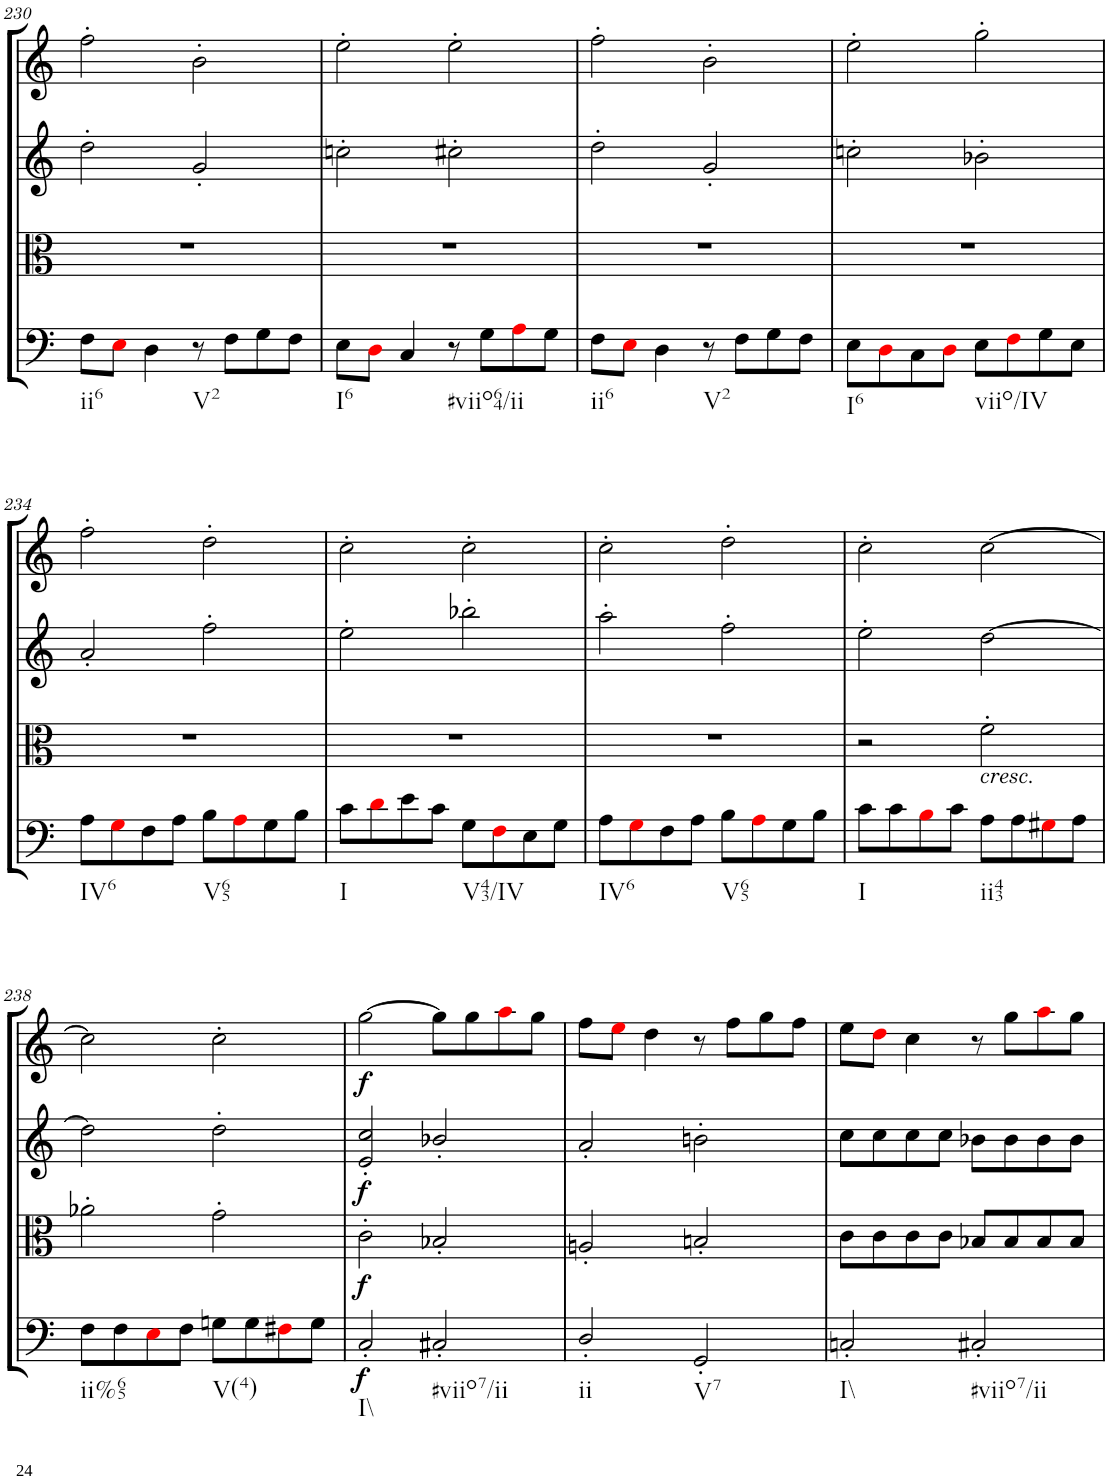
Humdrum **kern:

**kern	**dynam	**kern	**kern	**dynam	**kern	**dynam
*part4	*part4	*part3	*part2	*part2	*part1	*part1
*staff4	*staff4	*staff3	*staff2	*staff2	*staff1	*staff1
*I"Cello	*	*I"Viola	*I"2nd Violin	*	*I"1st Violin	*
!!LO:PB:g=z
*clefF4	*	*clefC3	*clefG2	*	*clefG2	*
*k[]	*	*k[]	*k[]	*	*k[]	*
*M2/2	*	*M2/2	*M2/2	*	*M2/2	*
*met(c|)	*	*met(c|)	*met(c|)	*	*met(c|)	*
=230	=230	=230	=230	=230	=230	=230
!LO:TX:b:t=ii6	!	!	!	!	!	!
8F\L	.	1r	2dd'\	.	2ff'\	.
8Ei\J	.	.	.	.	.	.
4D\	.	.	.	.	.	.
!LO:TX:b:t=V2	!	!	!	!	!	!
8r	.	.	2g'/	.	2b'\	.
8F\L	.	.	.	.	.	.
8G\	.	.	.	.	.	.
8F\J	.	.	.	.	.	.
=231	=231	=231	=231	=231	=231	=231
!LO:TX:b:t=I6	!	!	!	!	!	!
8E\L	.	1r	2ccn'\	.	2ee'\	.
8Di\J	.	.	.	.	.	.
4C/	.	.	.	.	.	.
!LO:TX:b:t=#viio64/ii	!	!	!	!	!	!
8r	.	.	2cc#X'\	.	2ee'\	.
8G\L	.	.	.	.	.	.
8Ai\	.	.	.	.	.	.
8G\J	.	.	.	.	.	.
=232	=232	=232	=232	=232	=232	=232
!LO:TX:b:t=ii6	!	!	!	!	!	!
8F\L	.	1r	2dd'\	.	2ff'\	.
8Ei\J	.	.	.	.	.	.
4D\	.	.	.	.	.	.
!LO:TX:b:t=V2	!	!	!	!	!	!
8r	.	.	2g'/	.	2b'\	.
8F\L	.	.	.	.	.	.
8G\	.	.	.	.	.	.
8F\J	.	.	.	.	.	.
=233	=233	=233	=233	=233	=233	=233
!LO:TX:b:t=I6	!	!	!	!	!	!
8E\L	.	1r	2ccn'\	.	2ee'\	.
8Di\	.	.	.	.	.	.
8C\	.	.	.	.	.	.
8Di\J	.	.	.	.	.	.
!LO:TX:b:t=viio/IV	!	!	!	!	!	!
8E\L	.	.	2b-X'\	.	2gg'\	.
8Fi\	.	.	.	.	.	.
8G\	.	.	.	.	.	.
8E\J	.	.	.	.	.	.
!!LO:LB:g=z
=234	=234	=234	=234	=234	=234	=234
!LO:TX:b:t=IV6	!	!	!	!	!	!
8A\L	.	1r	2a'/	.	2ff'\	.
8Gi\	.	.	.	.	.	.
8F\	.	.	.	.	.	.
8A\J	.	.	.	.	.	.
!LO:TX:b:t=V65	!	!	!	!	!	!
8B\L	.	.	2ff'\	.	2dd'\	.
8Ai\	.	.	.	.	.	.
8G\	.	.	.	.	.	.
8B\J	.	.	.	.	.	.
=235	=235	=235	=235	=235	=235	=235
!LO:TX:b:t=I	!	!	!	!	!	!
8c\L	.	1r	2ee'\	.	2cc'\	.
8di\	.	.	.	.	.	.
8e\	.	.	.	.	.	.
8c\J	.	.	.	.	.	.
!LO:TX:b:t=V43/IV	!	!	!	!	!	!
8G\L	.	.	2bb-X'\	.	2cc'\	.
8Fi\	.	.	.	.	.	.
8E\	.	.	.	.	.	.
8G\J	.	.	.	.	.	.
=236	=236	=236	=236	=236	=236	=236
!LO:TX:b:t=IV6	!	!	!	!	!	!
8A\L	.	1r	2aa'\	.	2cc'\	.
8Gi\	.	.	.	.	.	.
8F\	.	.	.	.	.	.
8A\J	.	.	.	.	.	.
!LO:TX:b:t=V65	!	!	!	!	!	!
8B\L	.	.	2ff'\	.	2dd'\	.
8Ai\	.	.	.	.	.	.
8G\	.	.	.	.	.	.
8B\J	.	.	.	.	.	.
=237	=237	=237	=237	=237	=237	=237
!LO:TX:b:t=I	!	!	!	!	!	!
8c\L	.	2r	2ee'\	.	2cc'\	.
8c\	.	.	.	.	.	.
8Bi\	.	.	.	.	.	.
8c\J	.	.	.	.	.	.
!	!	!LO:TX:b:i:t=cresc.	!	!	!	!
!LO:TX:b:t=ii43	!	!	!	!	!	!
8A\L	.	2f'\	[2dd\	.	[2cc\	.
8A\	.	.	.	.	.	.
8G#Xi\	.	.	.	.	.	.
8A\J	.	.	.	.	.	.
!!LO:LB:g=z
=238	=238	=238	=238	=238	=238	=238
!LO:TX:b:t=ii%65	!	!	!	!	!	!
8F\L	.	2a-X'\	2dd\]	.	2cc\]	.
8F\	.	.	.	.	.	.
8Ei\	.	.	.	.	.	.
8F\J	.	.	.	.	.	.
!LO:TX:b:t=V(4)	!	!	!	!	!	!
8Gn\L	.	2g'\	2dd'\	.	2cc'\	.
8G\	.	.	.	.	.	.
8F#Xi\	.	.	.	.	.	.
8G\J	.	.	.	.	.	.
=239	=239	=239	=239	=239	=239	=239
!LO:TX:b:t=I\\	!	!	!	!	!	!
!	!LO:DY:b	!	!	!	!	!
!	!LO:DY:n=1:a	!	!	!LO:DY:b	!	!LO:DY:b
2C'/	f f	2c'\	2e/' 2cc/'	f	[2gg\	f
!LO:TX:b:t=#viio7/ii	!	!	!	!	!	!
2C#X'/	.	2B-X'/	2b-X'/	.	8gg\L]	.
.	.	.	.	.	8gg\	.
.	.	.	.	.	8aai\	.
.	.	.	.	.	8gg\J	.
=240	=240	=240	=240	=240	=240	=240
!LO:TX:b:t=ii	!	!	!	!	!	!
2D'/	.	2An'/	2a'/	.	8ff\L	.
.	.	.	.	.	8eei\J	.
.	.	.	.	.	4dd\	.
!LO:TX:b:t=V7	!	!	!	!	!	!
2GG'/	.	2Bn'/	2bn'\	.	8r	.
.	.	.	.	.	8ff\L	.
.	.	.	.	.	8gg\	.
.	.	.	.	.	8ff\J	.
=241	=241	=241	=241	=241	=241	=241
!LO:TX:b:t=I\\	!	!	!	!	!	!
2Cn'/	.	8c\L	8cc\L	.	8ee\L	.
.	.	8c\	8cc\	.	8ddi\J	.
.	.	8c\	8cc\	.	4cc\	.
.	.	8c\J	8cc\J	.	.	.
!LO:TX:b:t=#viio7/ii	!	!	!	!	!	!
2C#X'/	.	8B-X/L	8b-X\L	.	8r	.
.	.	8B-/	8b-\	.	8gg\L	.
.	.	8B-/	8b-\	.	8aai\	.
.	.	8B-/J	8b-\J	.	8gg\J	.
=	=	=	=	=	=	=
*-	*-	*-	*-	*-	*-	*-
